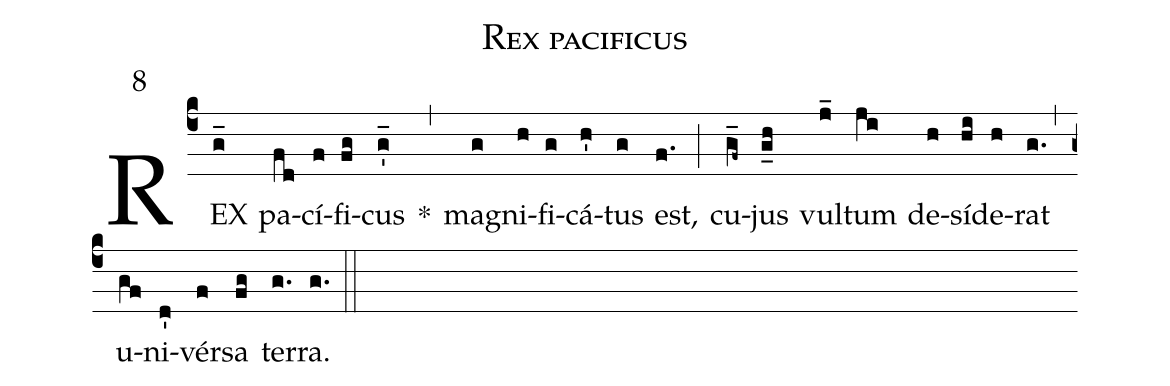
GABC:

name:Rex pacificus;
mode:8;
annotation:8;
office-part:Antiphonae;
%%
(c4) REX(g_) pa(fd)cí(f)fi(fg)cus(g'_) *(,) ma(g)gni(h)fi(g)cá(h')tus(g) est,(f.) (;) cu(g_f~)jus(g_h) vul(j_)tum(ji) de(h)sí(hi)de(h)rat(g.) (,) u(gf)ni(d')vér(f)sa(fg) ter(g.)ra.(g.) (::)
